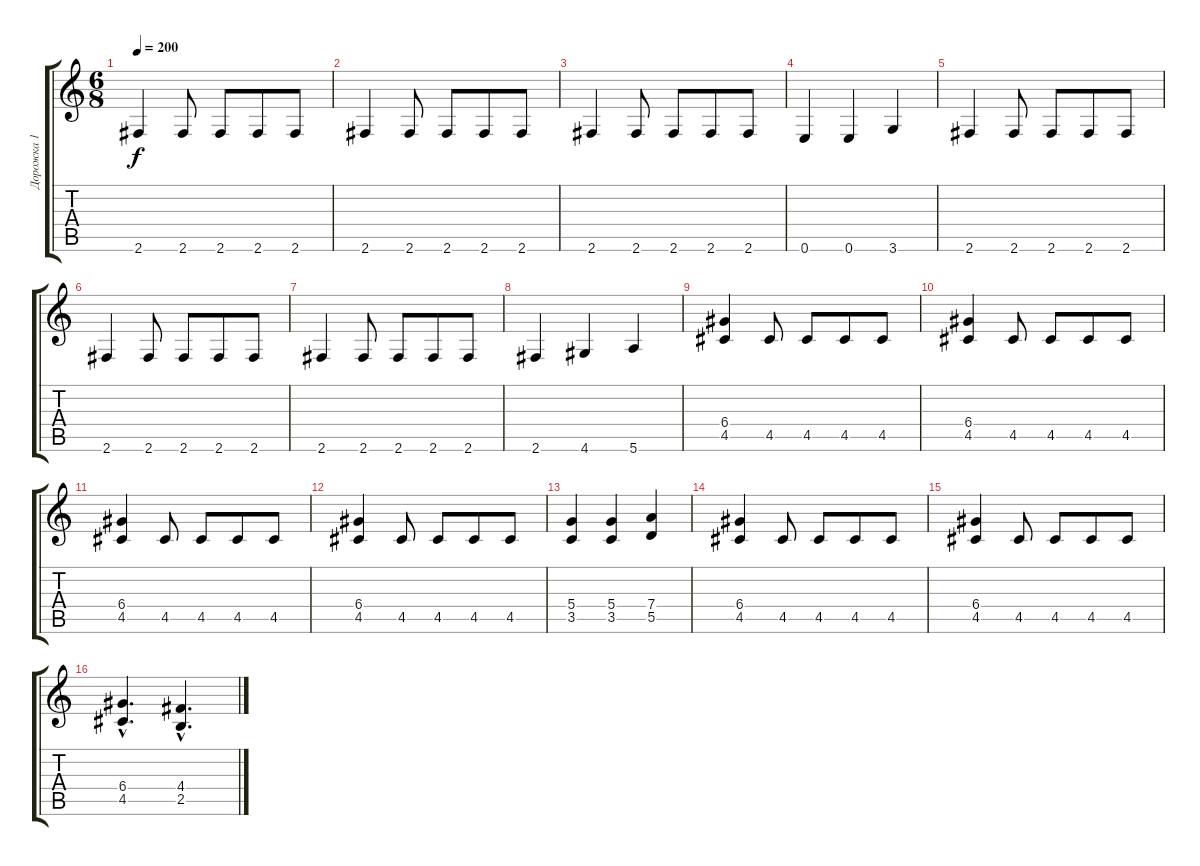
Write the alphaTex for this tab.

\track ("Дорожка 1" "Дорожка 1") {instrument distortionguitar}
\staff {score tabs}
\tuning (E4 B3 G3 D3 A2 E2) {hide}
\ts (6 8)
\tempo 200
\clef g2
\ks c
2.6.4{dy f} 2.6.8 2.6.8 2.6.8 2.6.8 |
2.6.4 2.6.8 2.6.8 2.6.8 2.6.8 |
2.6.4 2.6.8 2.6.8 2.6.8 2.6.8 |
0.6.4 0.6.4 3.6.4 |
2.6.4 2.6.8 2.6.8 2.6.8 2.6.8 |
2.6.4 2.6.8 2.6.8 2.6.8 2.6.8 |
2.6.4 2.6.8 2.6.8 2.6.8 2.6.8 |
2.6.4 4.6.4 5.6.4 |
(6.4 4.5).4 4.5.8 4.5.8 4.5.8 4.5.8 |
(6.4 4.5).4 4.5.8 4.5.8 4.5.8 4.5.8 |
(6.4 4.5).4 4.5.8 4.5.8 4.5.8 4.5.8 |
(6.4 4.5).4 4.5.8 4.5.8 4.5.8 4.5.8 |
(5.4 3.5).4 (5.4 3.5).4 (7.4 5.5).4 |
(6.4 4.5).4 4.5.8 4.5.8 4.5.8 4.5.8 |
(6.4 4.5).4 4.5.8 4.5.8 4.5.8 4.5.8 |
(6.4{hac} 4.5{hac}).4{d} (4.4{hac} 2.5{hac}).4{d}
